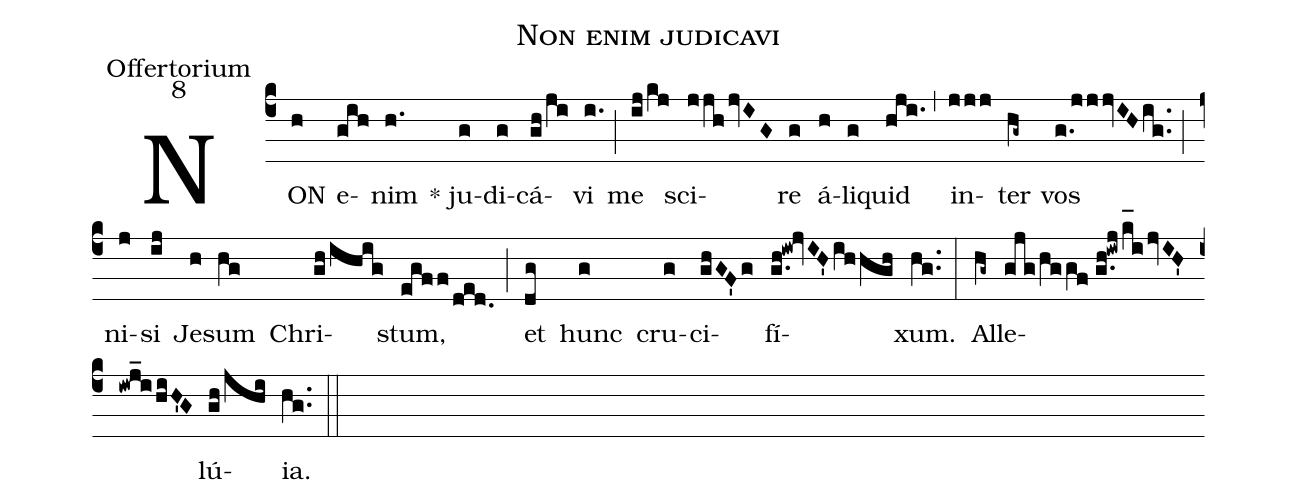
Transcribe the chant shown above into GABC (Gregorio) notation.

name:Non enim judicavi;
office-part:Offertorium;
mode:8;
%%
(c4) NON(h) e(gih)nim(h.) * ju(g)di(g)cá(gh/ji)vi(i.) (;) me(ij/kj) sci(jjhjvIG)re(g) á(h)li(g)quid(hji.) (,) in(jjj)ter(hg~) vos(g./[-0.5]jjjvIHig..) (;) ni(j)si(ij) Je(h)sum(hg) Chri(gh/ihig)stum,(egff/ded.) (;) et(dg) hunc(g) cru(g)ci(ghGF'g)fí(g.h!iw!jvIH'ihhgh)xum.(hg..) (:) Al(hg~)le(gjg/hggf//g.h!iwj/k_[hl:1]ijvIH'iwj_ihiH'G)lú(gh/jhi){ia}.(hg..) (::)
